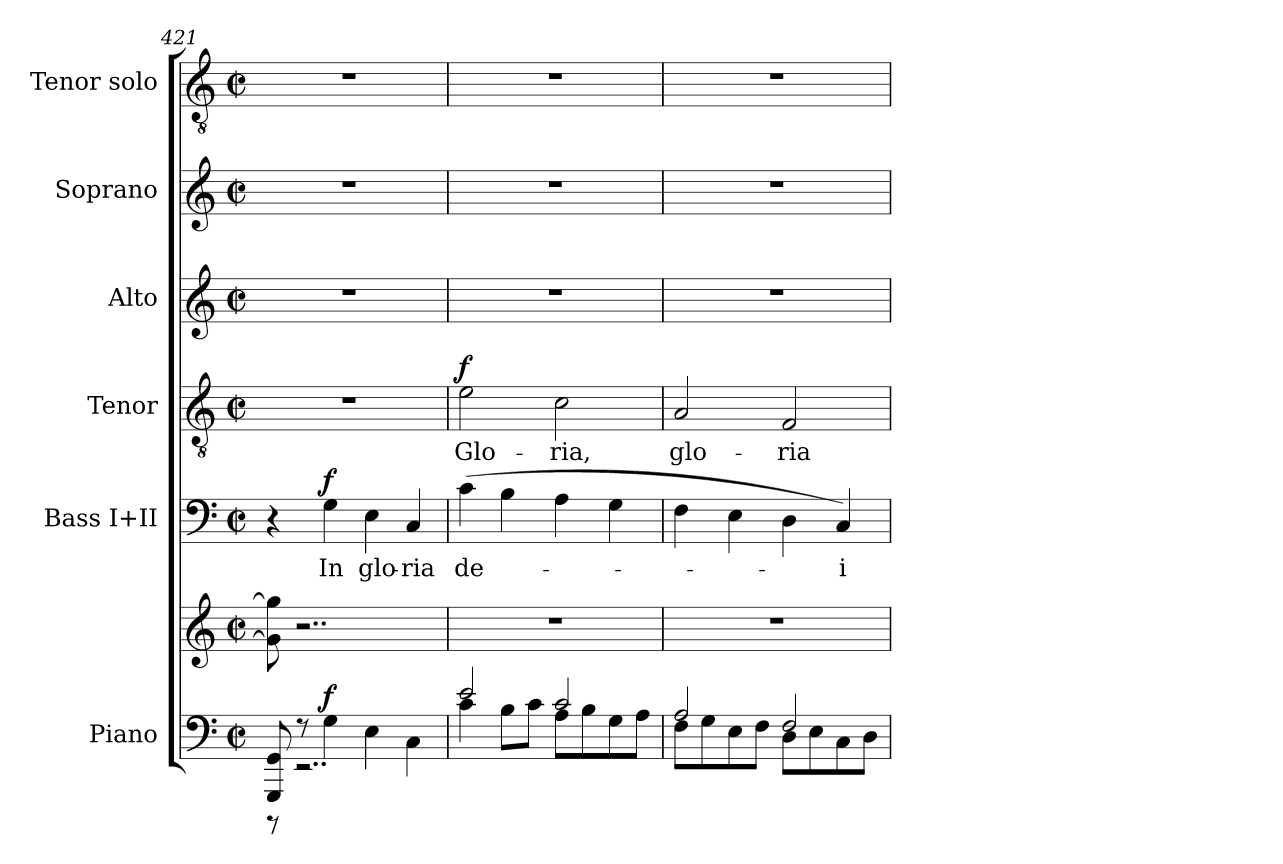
**kern	**kern	**dynam	**kern	**text	**dynam	**kern	**text	**dynam	**kern	**kern	**kern
*part6	*part6	*part6	*part5	*part5	*part5	*part4	*part4	*part4	*part3	*part2	*part1
*staff7	*staff6	*staff6/7	*staff5	*staff5	*staff5	*staff4	*staff4	*staff4	*staff3	*staff2	*staff1
*I"Piano	*	*	*I"Bass I+II	*	*	*I"Tenor	*	*	*I"Alto	*I"Soprano	*I"Tenor solo
*I'Pno.	*	*	*I'B.I+II	*	*	*I'T.	*	*	*I'A.	*I'S.	*I'T.s
!!LO:LB:g=z
*clefF4	*clefG2	*	*clefF4	*	*	*clefGv2	*	*	*clefG2	*clefG2	*clefGv2
*k[]	*k[]	*	*k[]	*	*	*k[]	*	*	*k[]	*k[]	*k[]
*M2/2	*M2/2	*	*M2/2	*	*	*M2/2	*	*	*M2/2	*M2/2	*M2/2
*met(c|)	*met(c|)	*	*met(c|)	*	*	*met(c|)	*	*	*met(c|)	*met(c|)	*met(c|)
=421	=421	=421	=421	=421	=421	=421	=421	=421	=421	=421	=421
*^	*	*	*	*	*	*	*	*	*	*	*
8GGG/ 8GG/	8r	8g\] 8gg\]	.	4r	.	.	1r	.	.	1r	1r	1r
8r	2..r	2..r	.	.	.	.	.	.	.	.	.	.
!	!	!	!LO:DY:a=2	!	!	!LO:DY:a	!	!	!	!	!	!
4G\	.	.	f	4G\	In	f	.	.	.	.	.	.
4E\	.	.	.	4E\	glo-	.	.	.	.	.	.	.
4C\	.	.	.	4C/	-ria	.	.	.	.	.	.	.
=422	=422	=422	=422	=422	=422	=422	=422	=422	=422	=422	=422	=422
!	!	!	!	!	!	!	!	!	!LO:DY:a	!	!	!
4c\	2e/	1r	.	(4c\	de-	.	2e\	Glo-	f	1r	1r	1r
8B\L	.	.	.	4B\	.	.	.	.	.	.	.	.
8c\J	.	.	.	.	.	.	.	.	.	.	.	.
8A\L	2c/	.	.	4A\	.	.	2c\	-ria,	.	.	.	.
8B\	.	.	.	.	.	.	.	.	.	.	.	.
8G\	.	.	.	4G\	.	.	.	.	.	.	.	.
8A\J	.	.	.	.	.	.	.	.	.	.	.	.
=423	=423	=423	=423	=423	=423	=423	=423	=423	=423	=423	=423	=423
8F\L	2A/	1r	.	4F\	.	.	2A/	glo-	.	1r	1r	1r
8G\	.	.	.	.	.	.	.	.	.	.	.	.
8E\	.	.	.	4E\	.	.	.	.	.	.	.	.
8F\J	.	.	.	.	.	.	.	.	.	.	.	.
8D\L	2F/	.	.	4D\	.	.	2F/	-ria	.	.	.	.
8E\	.	.	.	.	.	.	.	.	.	.	.	.
8C\	.	.	.	4C/)	-i	.	.	.	.	.	.	.
8D\J	.	.	.	.	.	.	.	.	.	.	.	.
*v	*v	*	*	*	*	*	*	*	*	*	*	*
=	=	=	=	=	=	=	=	=	=	=	=
*-	*-	*-	*-	*-	*-	*-	*-	*-	*-	*-	*-
